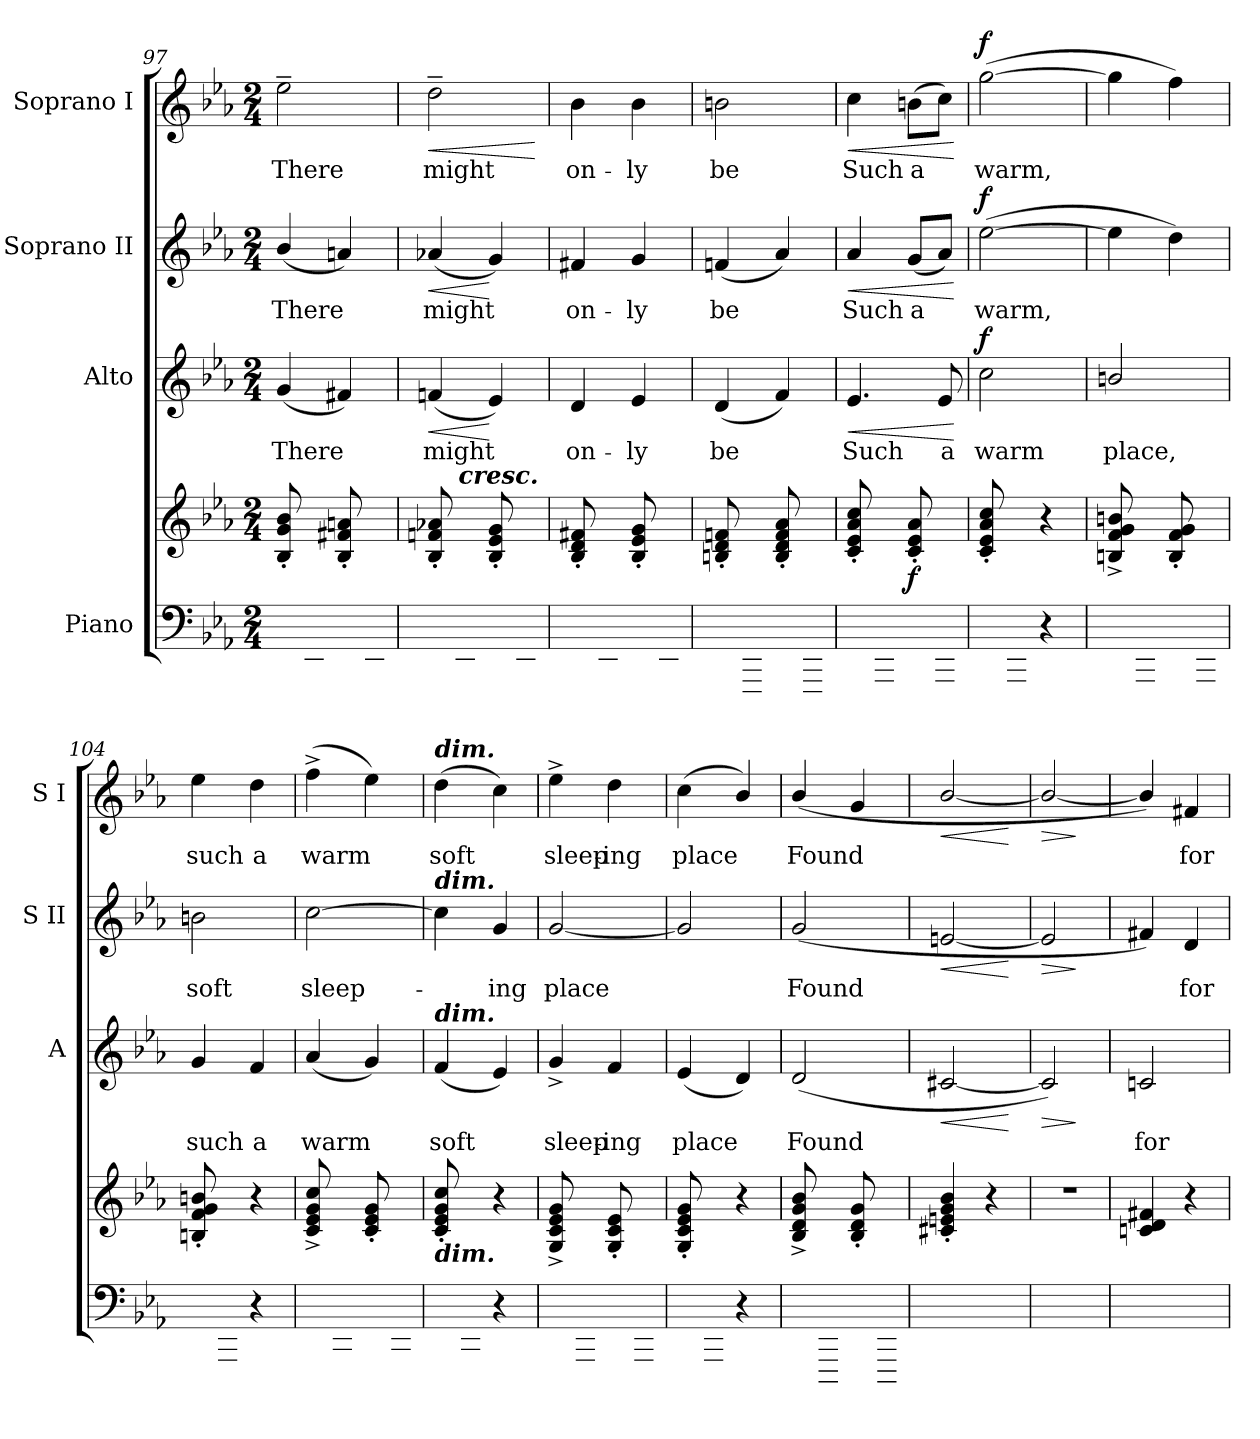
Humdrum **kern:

**kern	**kern	**dynam	**kern	**text	**dynam	**kern	**text	**dynam	**kern	**text	**dynam
*part4	*part4	*part4	*part3	*part3	*part3	*part2	*part2	*part2	*part1	*part1	*part1
*staff5	*staff4	*staff4/5	*staff3	*staff3	*staff3	*staff2	*staff2	*staff2	*staff1	*staff1	*staff1
*I"Piano	*	*	*I"Alto	*	*	*I"Soprano II	*	*	*I"Soprano I	*	*
*	*	*	*I'A	*	*	*I'S II	*	*	*I'S I	*	*
!!LO:LB:g=z
*clefF4	*clefG2	*	*clefG2	*	*	*clefG2	*	*	*clefG2	*	*
*k[b-e-a-]	*k[b-e-a-]	*	*k[b-e-a-]	*	*	*k[b-e-a-]	*	*	*k[b-e-a-]	*	*
*E-:	*E-:	*	*E-:	*	*	*E-:	*	*	*E-:	*	*
*M2/4	*M2/4	*	*M2/4	*	*	*M2/4	*	*	*M2/4	*	*
=97	=97	=97	=97	=97	=97	=97	=97	=97	=97	=97	=97
*^	*	*	*	*	*	*	*	*	*	*	*
!	!	!	!	!	!LO:LY:b	!	!	!LO:LY:b	!	!	!LO:LY:b	!
8ryy	2ryy	8B-' 8g' 8b-'L	.	(<4g/	There	.	(<4b-/	There	.	2ee-~	There	.
8EE-' 8BB-'J	.	8ryy	.	.	.	.	.	.	.	.	.	.
8ryy	.	8B-' 8f#X' 8an'L	.	4f#X)	.	.	4an)	.	.	.	.	.
8EE-' 8BB-'J	.	8ryy	.	.	.	.	.	.	.	.	.	.
=98	=98	=98	=98	=98	=98	=98	=98	=98	=98	=98	=98	=98
!	!	!	!	!	!LO:LY:b	!LO:HP:b	!	!LO:LY:b	!LO:HP:b	!	!LO:LY:b	!LO:HP:b
8ryy	2ryy	8B-' 8fn' 8a-X'L	.	(<4fn	might	<	(<4a-X	might	<	2dd~	might	<
!	!	!LO:TX:a:Bi:t=cresc.	!	!	!	!	!	!	!	!	!	!
8EE-' 8BB-'J	.	8ryy	.	.	.	.	.	.	.	.	.	.
8ryy	.	8B-' 8e-' 8g'L	.	4e-)	.	[	4g)	.	[	.	.	.
8EE-' 8BB-'J	.	8ryy	.	.	.	.	.	.	.	.	.	.
*v	*v	*	*	*	*	*	*	*	*	*	*	*
.	.	.	.	.	.	.	.	.	.	.	[
=99	=99	=99	=99	=99	=99	=99	=99	=99	=99	=99	=99
*^	*	*	*	*	*	*	*	*	*	*	*
!	!	!	!	!	!LO:LY:b	!	!	!LO:LY:b	!	!	!LO:LY:b	!
8ryy	2ryy	8B-' 8d' 8f#X'L	.	4d	on-	.	4f#X	on-	.	4b-	on-	.
8EE-' 8BB-'J	.	8ryy	.	.	.	.	.	.	.	.	.	.
!	!	!	!	!	!LO:LY:b	!	!	!LO:LY:b	!	!	!LO:LY:b	!
8ryy	.	8B-' 8e-' 8g'L	.	4e-	-ly	.	4g	-ly	.	4b-	-ly	.
8EE-' 8BB-'J	.	8ryy	.	.	.	.	.	.	.	.	.	.
=100	=100	=100	=100	=100	=100	=100	=100	=100	=100	=100	=100	=100
!	!	!	!	!	!LO:LY:b	!	!	!LO:LY:b	!	!	!LO:LY:b	!
8ryy	2ryy	8Bn' 8d' 8fn'L	.	(<4d	be	.	(<4fn	be	.	2bn	be	.
8EEE-' 8EE-'J	.	8ryy	.	.	.	.	.	.	.	.	.	.
8ryy	.	8B' 8d' 8f' 8a-'L	.	4f)	.	.	4a-)	.	.	.	.	.
8EEE-' 8EE-'J	.	8ryy	.	.	.	.	.	.	.	.	.	.
=101	=101	=101	=101	=101	=101	=101	=101	=101	=101	=101	=101	=101
!	!	!	!	!	!LO:LY:b	!LO:HP:b	!	!LO:LY:b	!LO:HP:b	!	!LO:LY:b	!LO:HP:b
8ryy	2ryy	8c' 8e-' 8a-' 8cc'L	.	4.e-	Such	<	4a-	Such	<	4cc	Such	<
8AAA-' 8AA-'J	.	8ryy	.	.	.	.	.	.	.	.	.	.
!	!	!	!LO:DY:b	!	!	!	!	!LO:LY:b	!	!	!LO:LY:b	!
8ryy	.	8c' 8e-' 8a-'L	f	.	.	.	(<8gL	a	.	(>8bnL	a	.
!	!	!	!	!	!LO:LY:b	!	!	!	!	!	!	!
8AAA-' 8AA-'J	.	8ryy	.	8e-	a	.	8a-J)	.	.	8ccJ)	.	.
*v	*v	*	*	*	*	*	*	*	*	*	*	*
.	.	.	.	.	[	.	.	[	.	.	[
=102	=102	=102	=102	=102	=102	=102	=102	=102	=102	=102	=102
*^	*	*	*	*	*	*	*	*	*	*	*
!	!	!	!	!	!LO:LY:b	!LO:DY:b	!	!LO:LY:b	!LO:DY:b	!	!LO:LY:b	!LO:DY:b
8ryy	4ryy	8c' 8e-' 8a-' 8cc'L	.	2cc	warm	f	(>[2ee-	warm,	f	(>[2gg	warm,	f
8AAA-' 8AA-'J	.	8ryy	.	.	.	.	.	.	.	.	.	.
4ryy	4r	4r	.	.	.	.	.	.	.	.	.	.
=103	=103	=103	=103	=103	=103	=103	=103	=103	=103	=103	=103	=103
!	!	!	!	!	!LO:LY:b	!	!	!	!	!	!	!
8ryy	2ryy	8Bn^ 8f^ 8g^ 8bn^L	.	2bn/	place,	.	4ee-]	.	.	4gg]	.	.
8GGG' 8GG'J	.	8ryy	.	.	.	.	.	.	.	.	.	.
8ryy	.	8B' 8f' 8g'L	.	.	.	.	4dd)	.	.	4ff)	.	.
8GGG' 8GG'J	.	8ryy	.	.	.	.	.	.	.	.	.	.
=104	=104	=104	=104	=104	=104	=104	=104	=104	=104	=104	=104	=104
!	!	!	!	!	!LO:LY:b	!	!	!LO:LY:b	!	!	!LO:LY:b	!
8ryy	4ryy	8Bn' 8f' 8g' 8bn'L	.	4g	such	.	2bn	soft	.	4ee-	such	.
8GGG' 8GG'J	.	8ryy	.	.	.	.	.	.	.	.	.	.
!	!	!	!	!	!LO:LY:b	!	!	!	!	!	!LO:LY:b	!
4ryy	4r	4r	.	4f	a	.	.	.	.	4dd	a	.
=105	=105	=105	=105	=105	=105	=105	=105	=105	=105	=105	=105	=105
!	!	!	!	!	!LO:LY:b	!	!	!LO:LY:b	!	!	!LO:LY:b	!
8ryy	2ryy	8c^ 8e-^ 8g^ 8cc^L	.	(<4a-	warm	.	[2cc	sleep-	.	(>4ff^	warm	.
8CC' 8GG'J	.	8ryy	.	.	.	.	.	.	.	.	.	.
8ryy	.	8c' 8e-' 8g'L	.	4g)	.	.	.	.	.	4ee-)	.	.
8CC' 8GG'J	.	8ryy	.	.	.	.	.	.	.	.	.	.
!!LO:LB:g=z
=106	=106	=106	=106	=106	=106	=106	=106	=106	=106	=106	=106	=106
!	!	!	!	!	!	!	!	!	!	!LO:TX:a:Bi:t=dim.	!	!
!	!	!	!	!	!	!	!LO:TX:a:Bi:t=dim.	!	!	!	!	!
!	!	!	!	!LO:TX:a:Bi:t=dim.	!	!	!	!	!	!	!	!
!	!	!LO:TX:b:Bi:t=dim.	!	!	!	!	!	!	!	!	!	!
!	!	!	!	!	!LO:LY:b	!	!	!	!	!	!LO:LY:b	!
8ryy	4ryy	8c' 8e-' 8g' 8cc'L	.	(<4f	soft	.	4cc]	.	.	(>4dd	soft	.
8CC' 8GG'J	.	8ryy	.	.	.	.	.	.	.	.	.	.
!	!	!	!	!	!	!	!	!LO:LY:b	!	!	!	!
4ryy	4r	4r	.	4e-)	.	.	4g	ing	.	4cc)	.	.
=107	=107	=107	=107	=107	=107	=107	=107	=107	=107	=107	=107	=107
!	!	!	!	!	!LO:LY:b	!	!	!LO:LY:b	!	!	!LO:LY:b	!
8ryy	2ryy	8G^ 8c^ 8e-^ 8g^L	.	4g^	sleep-	.	[2g	place	.	4ee-^	sleep-	.
8AAAn' 8AAn'J	.	8ryy	.	.	.	.	.	.	.	.	.	.
!	!	!	!	!	!LO:LY:b	!	!	!	!	!	!LO:LY:b	!
8ryy	.	8G' 8c' 8e-'L	.	4f	-ing	.	.	.	.	4dd	-ing	.
8AAA' 8AA'J	.	8ryy	.	.	.	.	.	.	.	.	.	.
=108	=108	=108	=108	=108	=108	=108	=108	=108	=108	=108	=108	=108
!	!	!	!	!	!LO:LY:b	!	!	!	!	!	!LO:LY:b	!
8ryy	4ryy	8G' 8c' 8e-' 8g'L	.	(<4e-	place	.	2g]	.	.	(<4cc	place	.
8AAAn' 8AAn'J	.	8ryy	.	.	.	.	.	.	.	.	.	.
4ryy	4r	4r	.	4d)	.	.	.	.	.	4b-/)	.	.
=109	=109	=109	=109	=109	=109	=109	=109	=109	=109	=109	=109	=109
!	!	!	!	!	!LO:LY:b	!	!	!LO:LY:b	!	!	!LO:LY:b	!
8ryy	2ryy	8B-^ 8d^ 8g^ 8b-^L	.	(<2d/	Found	.	(<2g/	Found	.	(<4b-/	Found	.
8DDD' 8DD'J	.	8ryy	.	.	.	.	.	.	.	.	.	.
8ryy	.	8B-' 8d' 8g'L	.	.	.	.	.	.	.	4g	.	.
8DDD' 8DD'J	.	8ryy	.	.	.	.	.	.	.	.	.	.
*v	*v	*	*	*	*	*	*	*	*	*	*	*
=110	=110	=110	=110	=110	=110	=110	=110	=110	=110	=110	=110
!	!	!	!	!	!LO:HP:b	!	!	!LO:HP:b	!	!	!LO:HP:b
2ryy	4c#X' 4en' 4g' 4b-'	.	[2c#X/	.	<	[2en/	.	<	[2b-/	.	<
.	4r	.	.	.	.	.	.	.	.	.	.
.	.	.	.	.	[	.	.	[	.	.	[
=111	=111	=111	=111	=111	=111	=111	=111	=111	=111	=111	=111
!	!LO:N:vis=1	!	!	!	!LO:HP:b	!	!	!LO:HP:b	!	!	!LO:HP:b
2ryy	2r	.	2c#/])	.	>	2e/]	.	>	2b-/_	.	>
.	.	.	.	.	]	.	.	]	.	.	]
=112	=112	=112	=112	=112	=112	=112	=112	=112	=112	=112	=112
!	!	!	!	!LO:LY:b	!	!	!	!	!	!	!
2ryy	4cn 4d 4f#X	.	2cn	for	.	4f#X/)	.	.	4b-/])	.	.
!	!	!	!	!	!	!	!LO:LY:b	!	!	!LO:LY:b	!
.	4r	.	.	.	.	4d	for	.	4f#X	for	.
=	=	=	=	=	=	=	=	=	=	=	=
*-	*-	*-	*-	*-	*-	*-	*-	*-	*-	*-	*-
